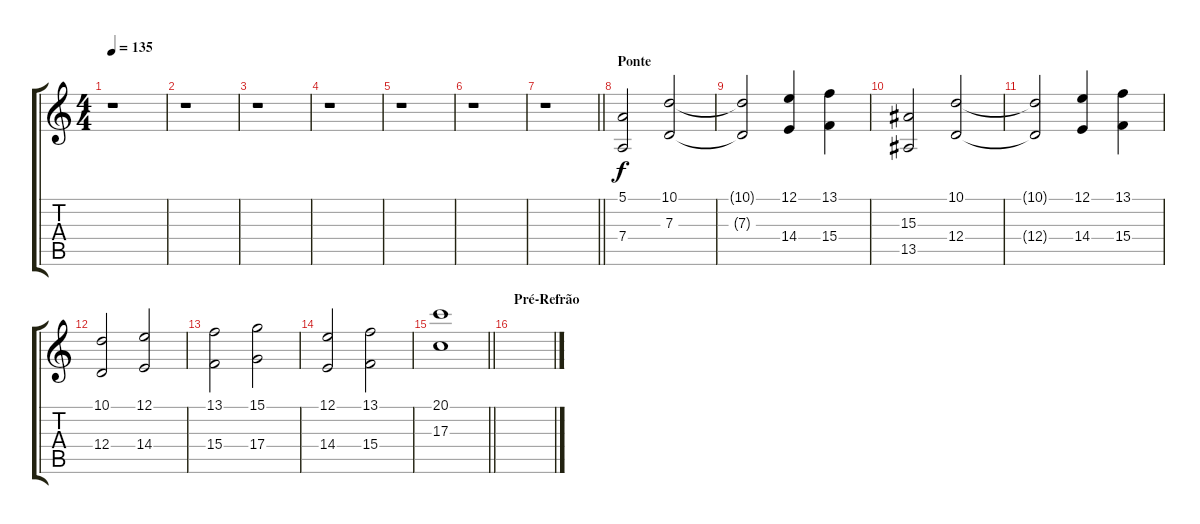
\track "" {instrument stringensemble1}
\staff {score tabs}
\tuning (E4 B3 G3 D3 A2 E2) {hide}
\ts (4 4)
\tempo 135
\clef g2
\ks c
r.1{dy f} |
r.1 |
r.1 |
r.1 |
r.1 |
r.1 |
\barLineRight lightlight
r.1 |
\section ("" "Ponte")
(5.1 7.4).2 (10.1 7.3).2 |
(10.1{t} 7.3{t}).2 (12.1 14.4).4 (13.1 15.4).4 |
(15.3 13.5).2 (10.1 12.4).2 |
(10.1{t} 12.4{t}).2 (12.1 14.4).4 (13.1 15.4).4 |
(10.1 12.4).2 (12.1 14.4).2 |
(13.1 15.4).2 (15.1 17.4).2 |
(12.1 14.4).2 (13.1 15.4).2 |
\barLineRight lightlight
(20.1 17.3).1 |
\section ("" "Pré-Refrão")
